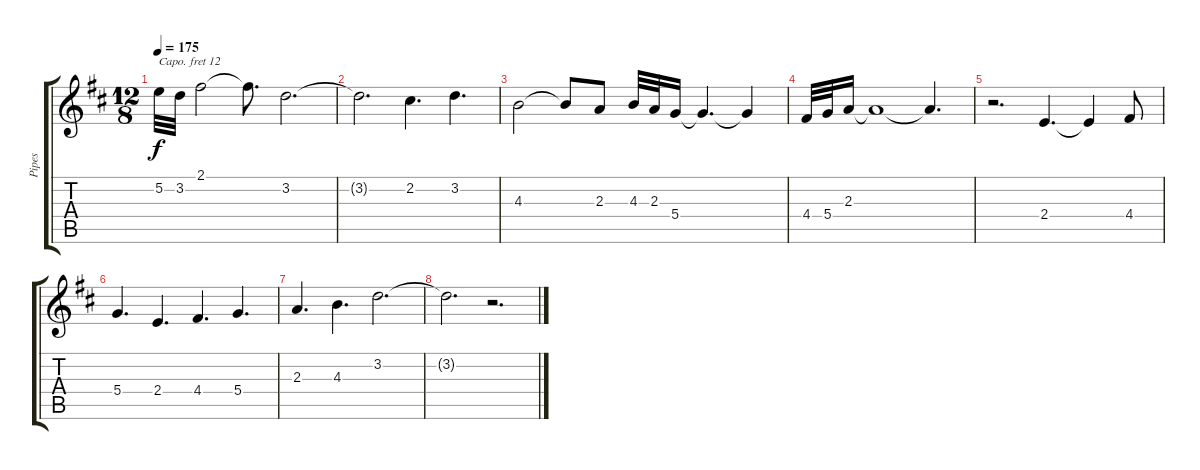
\track ("Pipes" "Pipes") {instrument bagpipe}
\staff {score tabs}
\capo 12
\tuning (E4 B3 G3 D3 A2 E2) {hide}
\ts (12 8)
\tempo 175
\clef g2
\ks d
5.2.32{dy f} 3.2.32 2.1.2 2.1{t}.8{d} 3.2.2{d} |
3.2{t}.2{d} 2.2.4{d} 3.2.4{d} |
4.3.2 4.3{t}.8 2.3.8 4.3.32 2.3.32 5.4.16 5.4{t}.4{d} 5.4{t}.4 |
4.4.32 5.4.32 2.3.16 2.3{t}.1 2.3{t}.4{d} |
r.2{d} 2.4.4{d} 2.4{t}.4 4.4.8 |
5.4.4{d} 2.4.4{d} 4.4.4{d} 5.4.4{d} |
2.3.4{d} 4.3.4{d} 3.2.2{d} |
3.2{t}.2{d} r.2{d}
